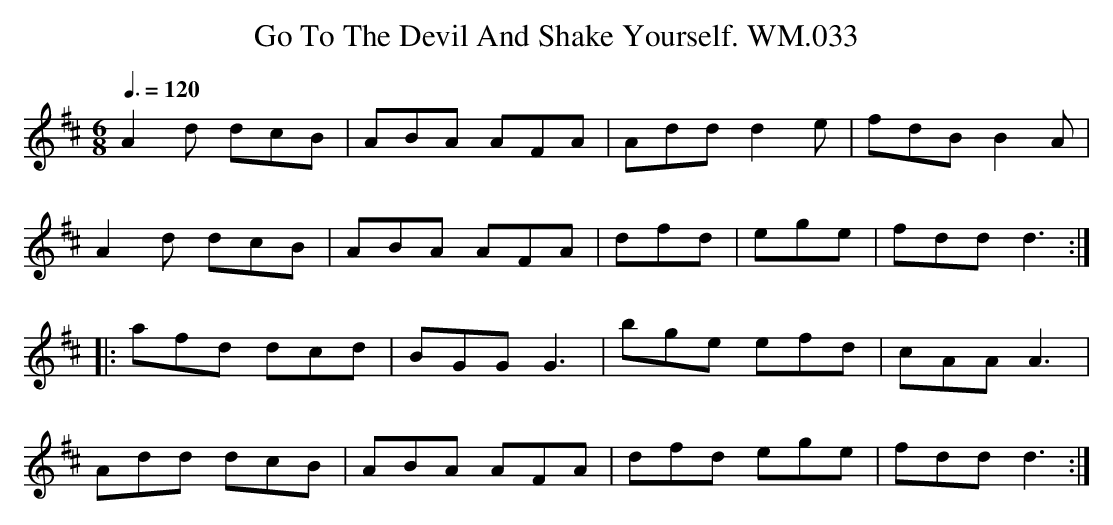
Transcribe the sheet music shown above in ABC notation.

X:1
T:Go To The Devil And Shake Yourself. WM.033
M:6/8
L:1/8
Q:3/8=120
K:D
A2d dcB|ABA AFA|Add d2e|fdBB2A|
A2d dcB|ABA AFA|dfd|ege|fddd3:|
|:afd dcd|BGGG3|bge efd|cAAA3|
Add dcB|ABA AFA|dfd ege|fddd3:|
